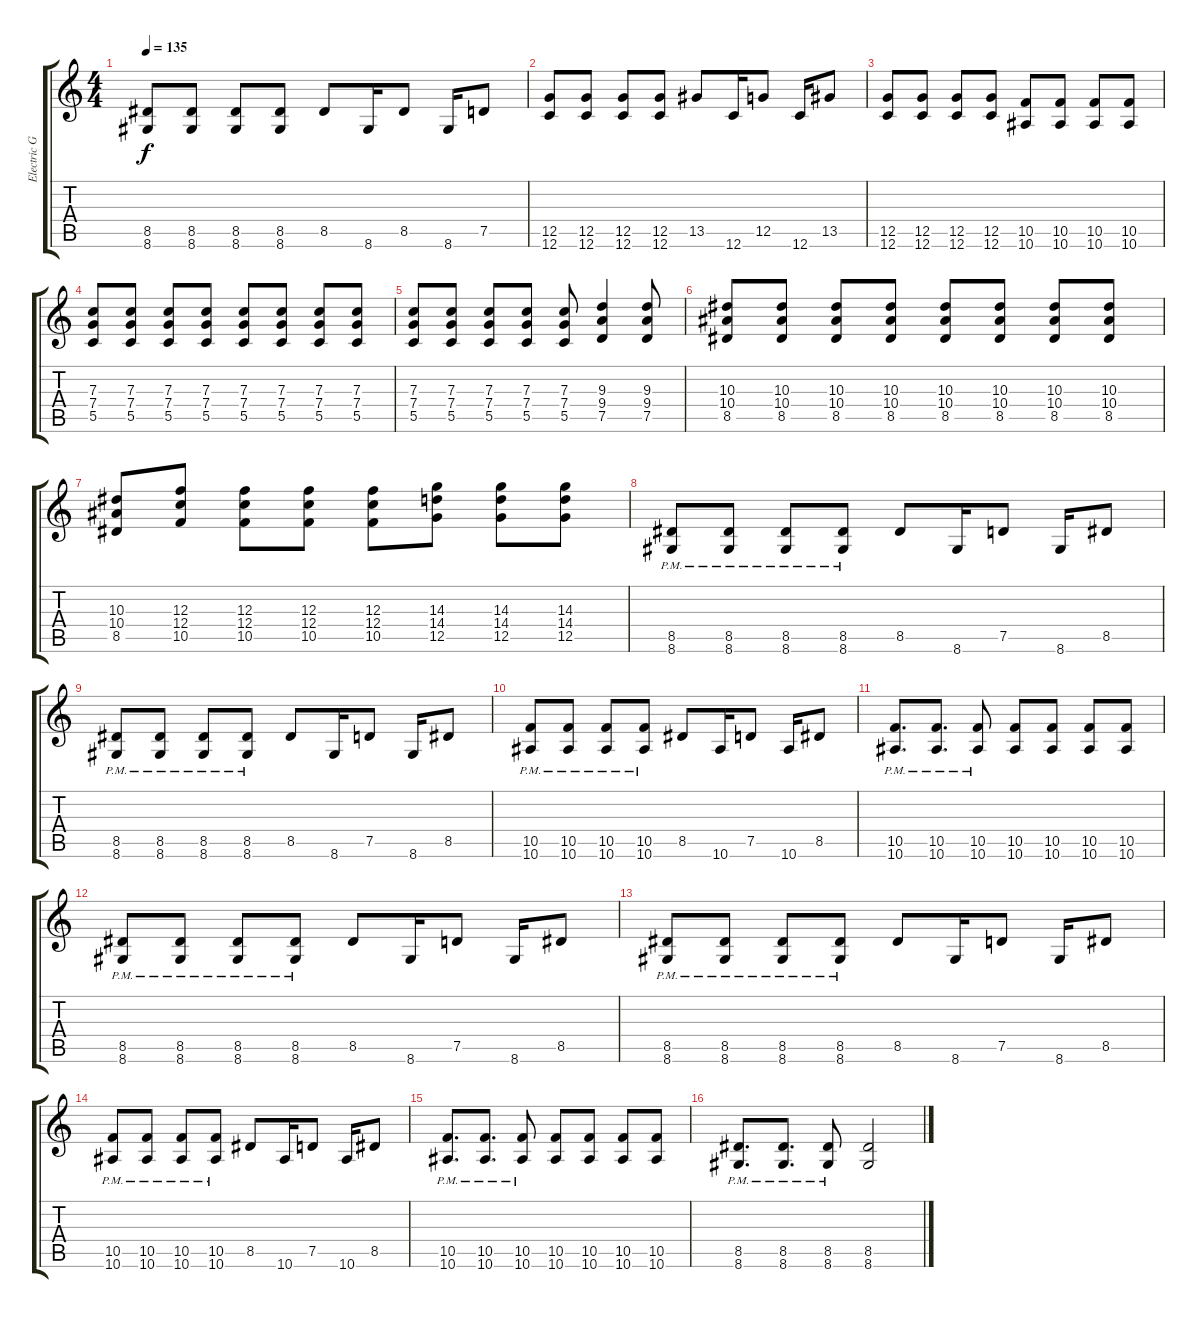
\track ("Electric Guitar" "Electric G") {instrument distortionguitar}
\staff {score tabs}
\tuning (D4 A3 F3 C3 G2 C2) {hide}
\ts (4 4)
\tempo 135
\clef g2
\ks c
(8.5 8.6).8{dy f} (8.5 8.6).8 (8.5 8.6).8 (8.5 8.6).8 8.5.8 8.6.16 8.5.8 8.6.16 7.5.8 |
(12.5 12.6).8 (12.5 12.6).8 (12.5 12.6).8 (12.5 12.6).8 13.5.8 12.6.16 12.5.8 12.6.16 13.5.8 |
(12.5 12.6).8 (12.5 12.6).8 (12.5 12.6).8 (12.5 12.6).8 (10.5 10.6).8 (10.5 10.6).8 (10.5 10.6).8 (10.5 10.6).8 |
(7.3 7.4 5.5).8 (7.3 7.4 5.5).8 (7.3 7.4 5.5).8 (7.3 7.4 5.5).8 (7.3 7.4 5.5).8 (7.3 7.4 5.5).8 (7.3 7.4 5.5).8 (7.3 7.4 5.5).8 |
(7.3 7.4 5.5).8 (7.3 7.4 5.5).8 (7.3 7.4 5.5).8 (7.3 7.4 5.5).8 (7.3 7.4 5.5).8 (9.3 9.4 7.5).4 (9.3 9.4 7.5).8 |
(10.3 10.4 8.5).8 (10.3 10.4 8.5).8 (10.3 10.4 8.5).8 (10.3 10.4 8.5).8 (10.3 10.4 8.5).8 (10.3 10.4 8.5).8 (10.3 10.4 8.5).8 (10.3 10.4 8.5).8 |
(10.3 10.4 8.5).8 (12.3 12.4 10.5).8 (12.3 12.4 10.5).8 (12.3 12.4 10.5).8 (12.3 12.4 10.5).8 (14.3 14.4 12.5).8 (14.3 14.4 12.5).8 (14.3 14.4 12.5).8 |
(8.5{pm} 8.6{pm}).8 (8.5{pm} 8.6{pm}).8 (8.5{pm} 8.6{pm}).8 (8.5{pm} 8.6{pm}).8 8.5.8 8.6.16 7.5.8 8.6.16 8.5.8 |
(8.5{pm} 8.6{pm}).8 (8.5{pm} 8.6{pm}).8 (8.5{pm} 8.6{pm}).8 (8.5{pm} 8.6{pm}).8 8.5.8 8.6.16 7.5.8 8.6.16 8.5.8 |
(10.5{pm} 10.6{pm}).8 (10.5{pm} 10.6{pm}).8 (10.5{pm} 10.6{pm}).8 (10.5{pm} 10.6{pm}).8 8.5.8 10.6.16 7.5.8 10.6.16 8.5.8 |
(10.5{pm} 10.6{pm}).8{d} (10.5{pm} 10.6{pm}).8{d} (10.5{pm} 10.6{pm}).8 (10.5 10.6).8 (10.5 10.6).8 (10.5 10.6).8 (10.5 10.6).8 |
(8.5{pm} 8.6{pm}).8 (8.5{pm} 8.6{pm}).8 (8.5{pm} 8.6{pm}).8 (8.5{pm} 8.6{pm}).8 8.5.8 8.6.16 7.5.8 8.6.16 8.5.8 |
(8.5{pm} 8.6{pm}).8 (8.5{pm} 8.6{pm}).8 (8.5{pm} 8.6{pm}).8 (8.5{pm} 8.6{pm}).8 8.5.8 8.6.16 7.5.8 8.6.16 8.5.8 |
(10.5{pm} 10.6{pm}).8 (10.5{pm} 10.6{pm}).8 (10.5{pm} 10.6{pm}).8 (10.5{pm} 10.6{pm}).8 8.5.8 10.6.16 7.5.8 10.6.16 8.5.8 |
(10.5{pm} 10.6{pm}).8{d} (10.5{pm} 10.6{pm}).8{d} (10.5{pm} 10.6{pm}).8 (10.5 10.6).8 (10.5 10.6).8 (10.5 10.6).8 (10.5 10.6).8 |
(8.5{pm} 8.6{pm}).8{d} (8.5{pm} 8.6{pm}).8{d} (8.5{pm} 8.6{pm}).8 (8.5 8.6).2
